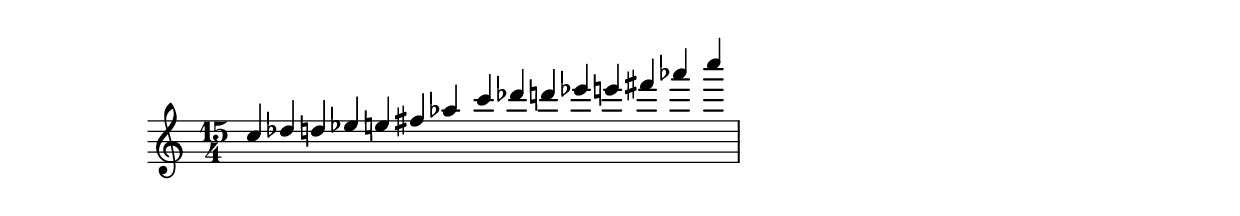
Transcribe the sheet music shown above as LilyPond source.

\version "2.18.2" \score { \new Staff << \new Voice { \set midiInstrument = #"piano" \voiceOne
 \key c \major \time 15/4
\override Voice.TextScript.font-size = #-4
 { c'' des'' d'' ees'' e'' fis'' aes'' c''' des''' d''' ees''' e''' fis''' aes''' c''''  } 
 } >> \layout { } \midi { \context { \Staff \remove "Staff_performer" }
\context { \Voice \consists "Staff_performer" } \tempo 2 = 60 } }
\paper{oddHeaderMarkup = ##f oddFooterMarkup = ##f}
